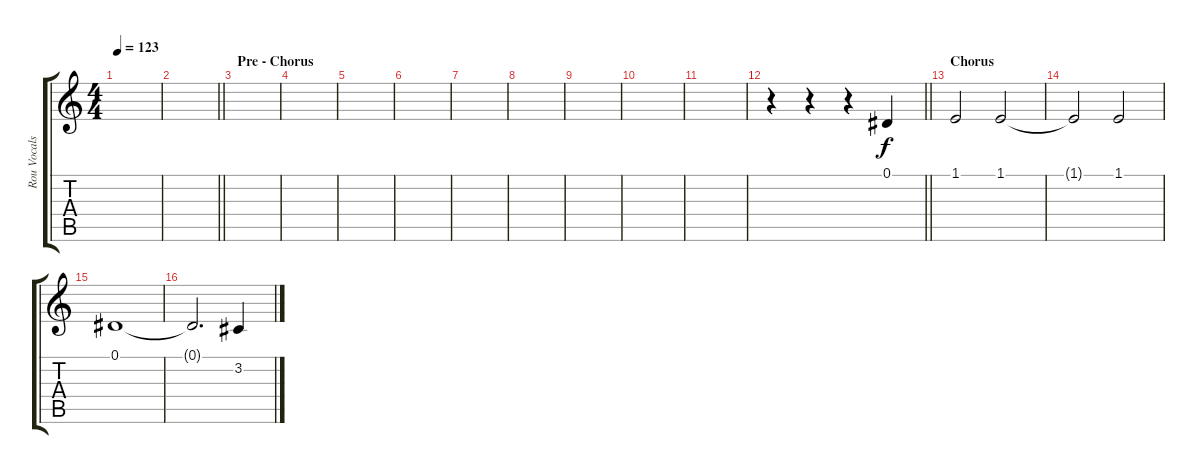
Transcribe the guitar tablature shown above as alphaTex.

\track ("Rou Vocals" "Rou Vocals") {instrument lead2sawtooth}
\staff {score tabs}
\tuning (Eb4 Bb3 Gb3 Db3 Ab2 Db2) {hide}
\ts (4 4)
\tempo 123
\clef g2
\ks c
|
\barLineRight lightlight
|
\section ("" "Pre - Chorus")
|
|
|
|
|
|
|
|
|
\barLineRight lightlight
r.4 r.4 r.4 0.1.4 |
\section ("" "Chorus")
1.1.2 1.1.2 |
1.1{t}.2 1.1.2 |
0.1.1 |
0.1{t}.2{d} 3.2.4
